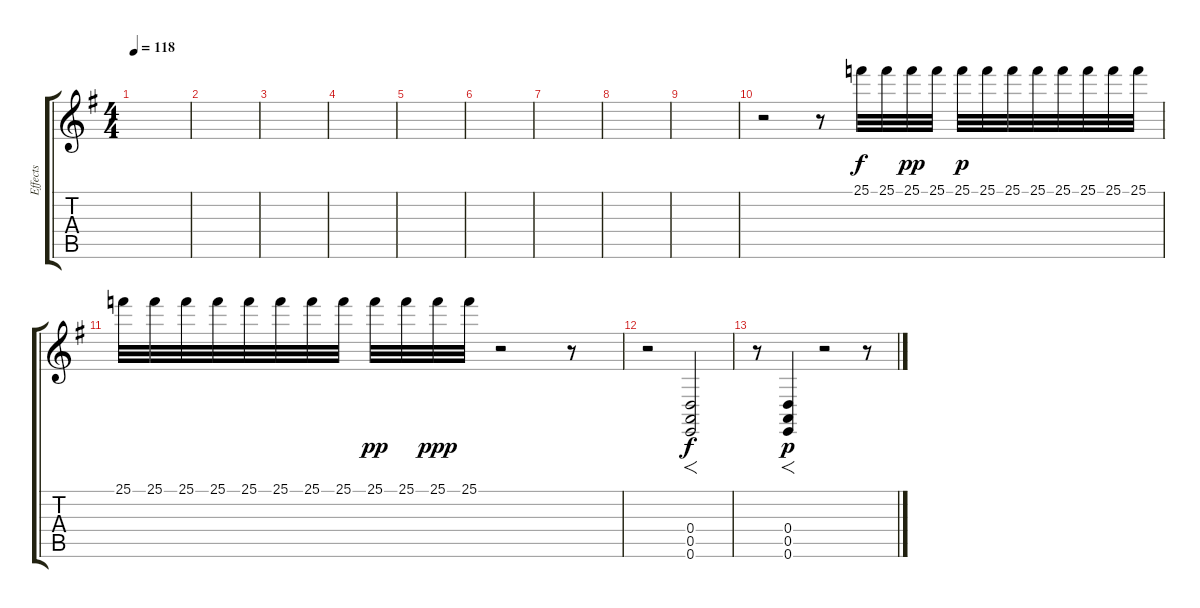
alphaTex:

\track ("Effects" "Effects") {instrument gunshot}
\staff {score tabs}
\tuning (E4 B3 G3 D3 A2 E2) {hide}
\ts (4 4)
\tempo 118
\clef g2
\ks eminor
|
|
|
|
|
|
|
|
|
r.2 r.8 25.1.32 25.1.32 25.1.32{dy pp} 25.1.32 25.1.32{dy p} 25.1.32 25.1.32 25.1.32 25.1.32 25.1.32 25.1.32 25.1.32 |
25.1.32 25.1.32 25.1.32 25.1.32 25.1.32 25.1.32 25.1.32 25.1.32 25.1.32{dy pp} 25.1.32 25.1.32{txt "" dy ppp} 25.1.32 r.2 r.8 |
r.2{volume 16} (0.4 0.5 0.6).2{f dy f} |
r.8 (0.4 0.5 0.6).4{f dy p} r.2 r.8
